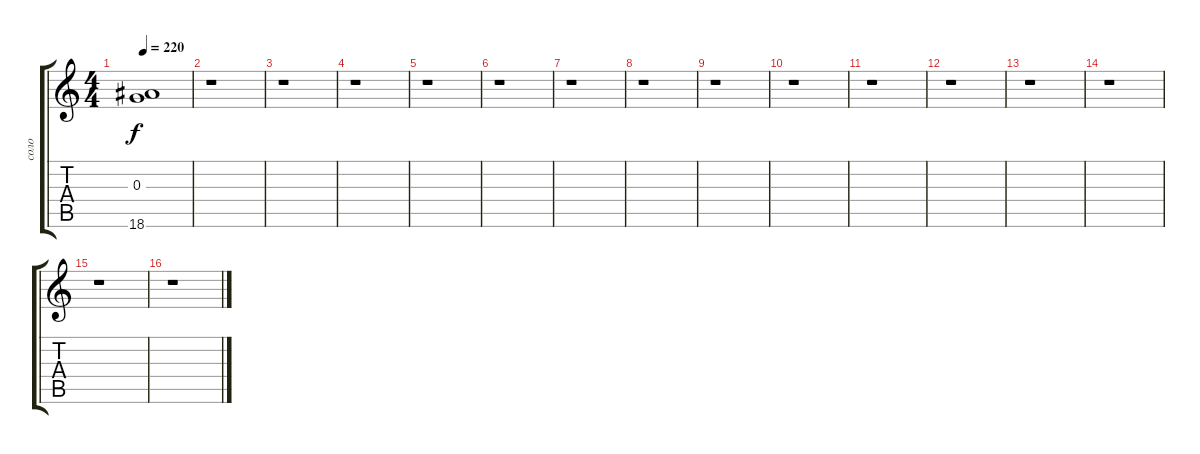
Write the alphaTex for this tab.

\track ("соло" "соло") {instrument distortionguitar}
\staff {score tabs}
\tuning (E4 B3 G3 D3 A2 E2) {hide}
\ts (4 4)
\tempo 220
\clef g2
\ks c
(0.3{t} 18.6{t}).1{dy f} |
r.1 |
r.1 |
r.1 |
r.1 |
r.1 |
r.1 |
r.1 |
r.1 |
r.1 |
r.1 |
r.1 |
r.1 |
r.1 |
r.1 |
r.1
